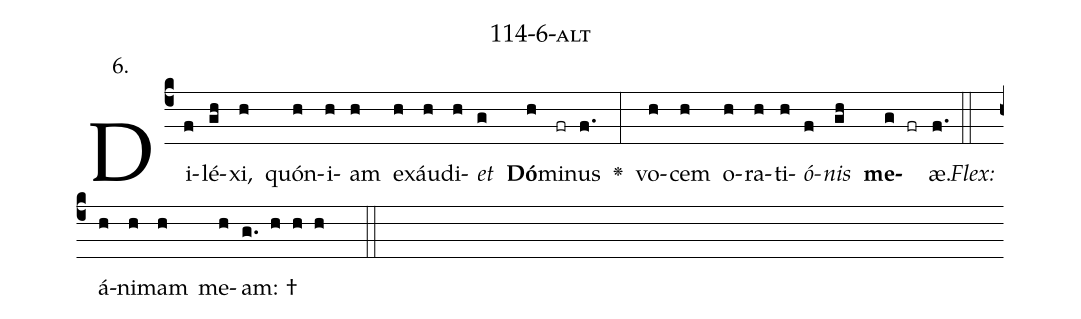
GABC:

name: 114-6-alt;
annotation: 6.;
%%
(c4)Di(f)lé(gh)xi,(h) quón(h)i(h)am(h) ex(h)áu(h)di(h)<i>et</i>(g) <b>Dó</b>(h)mi(fr)nus(f.) <v>\greheightstar</v>(:) vo(h)cem(h) o(h)ra(h)ti(h)<i>ó</i>(f)<i>nis</i>(gh) <b>me</b>(g fr)æ.(f.) (::)
<i>Flex:</i>()  á(h)ni(h)mam(h) me(h)am: †(g. h h h  ::)

%E(h) u(h) o(f) u(gh) a(g) e.(f.) (::)
